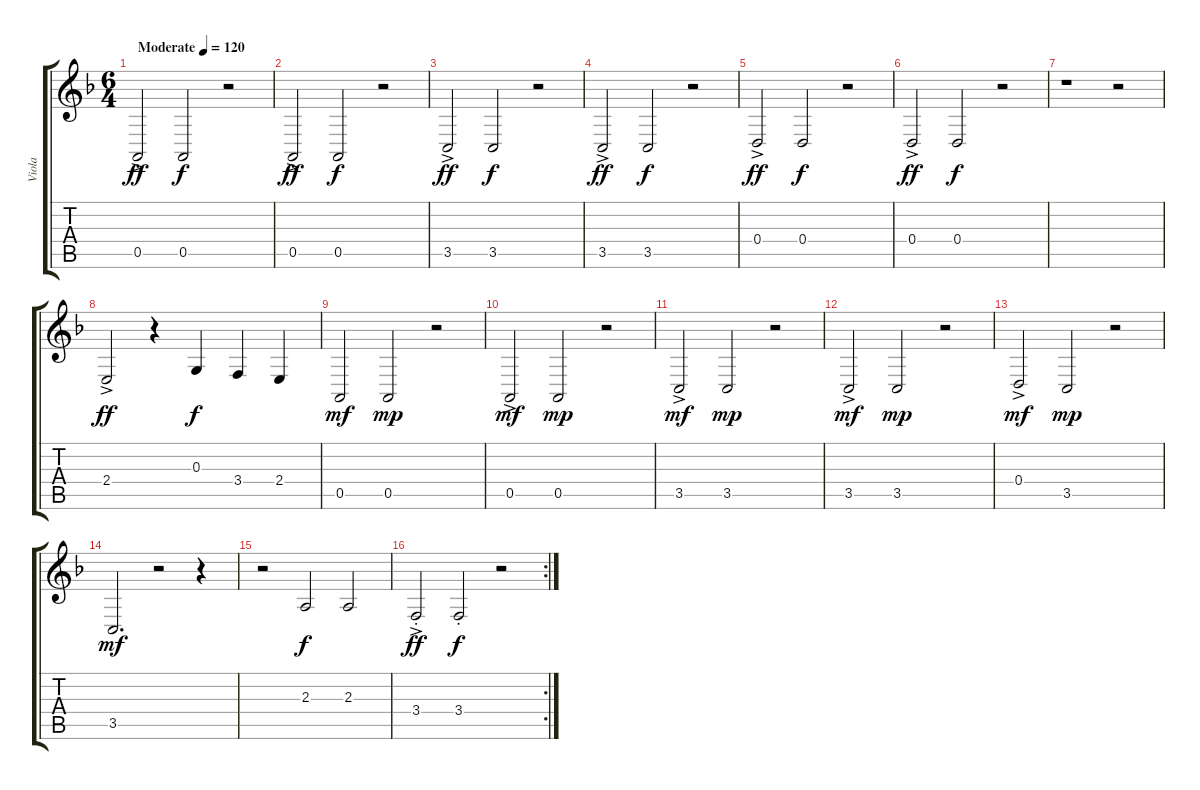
\track ("Viola" "Viola") {instrument viola}
\staff {score tabs}
\tuning (E4 B3 G3 D3 A2 E2) {hide}
\ts (6 4)
\tempo (120 "Moderate")
\clef g2
\ks f
0.5{ac}.2{dy ff instrument viola} 0.5.2{dy f} r.2 |
0.5{ac}.2{dy ff} 0.5.2{dy f} r.2 |
3.5{ac}.2{dy ff} 3.5.2{dy f} r.2 |
3.5{ac}.2{dy ff} 3.5.2{dy f} r.2 |
0.4{ac}.2{dy ff} 0.4.2{dy f} r.2 |
0.4{ac}.2{dy ff} 0.4.2{dy f} r.2 |
r.1 r.2 |
2.4{ac}.2{dy ff} r.4 0.3.4{dy f} 3.4.4 2.4.4 |
0.5.2{dy mf} 0.5.2{dy mp} r.2 |
0.5{ac}.2{dy mf} 0.5.2{dy mp} r.2 |
3.5{ac}.2{dy mf} 3.5.2{dy mp} r.2 |
3.5{ac}.2{dy mf} 3.5.2{dy mp} r.2 |
0.4{ac}.2{dy mf} 3.5.2{dy mp} r.2 |
3.5.2{d dy mf} r.2 r.4 |
r.2 2.3.2{dy f} 2.3.2 |
\rc 2
3.4{ac st}.2{dy ff} 3.4{st}.2{dy f} r.2
